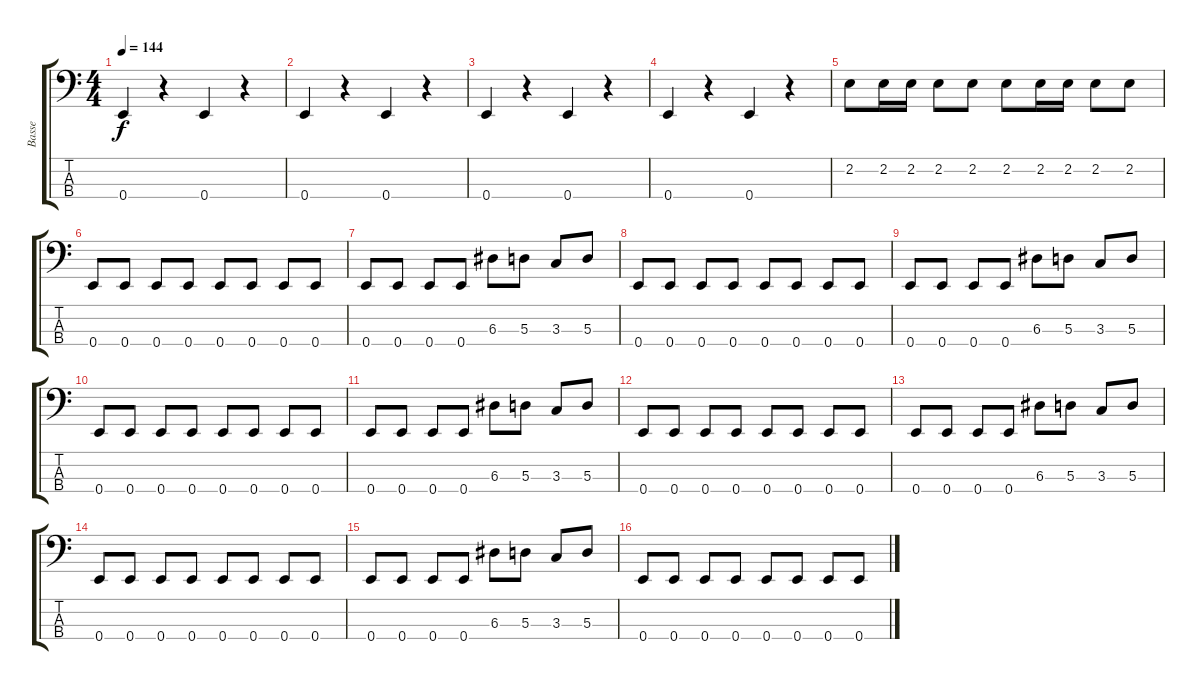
\track ("Basse" "Basse") {instrument electricbassfinger}
\staff {score tabs}
\tuning (G2 D2 A1 E1) {hide}
\ts (4 4)
\tempo 144
\clef f4
\ks c
0.4.4{dy f} r.4 0.4.4 r.4 |
0.4.4 r.4 0.4.4 r.4 |
0.4.4 r.4 0.4.4 r.4 |
0.4.4 r.4 0.4.4 r.4 |
2.2.8 2.2.16 2.2.16 2.2.8 2.2.8 2.2.8 2.2.16 2.2.16 2.2.8 2.2.8 |
0.4.8 0.4.8 0.4.8 0.4.8 0.4.8 0.4.8 0.4.8 0.4.8 |
0.4.8 0.4.8 0.4.8 0.4.8 6.3.8 5.3.8 3.3.8 5.3.8 |
0.4.8 0.4.8 0.4.8 0.4.8 0.4.8 0.4.8 0.4.8 0.4.8 |
0.4.8 0.4.8 0.4.8 0.4.8 6.3.8 5.3.8 3.3.8 5.3.8 |
0.4.8 0.4.8 0.4.8 0.4.8 0.4.8 0.4.8 0.4.8 0.4.8 |
0.4.8 0.4.8 0.4.8 0.4.8 6.3.8 5.3.8 3.3.8 5.3.8 |
0.4.8 0.4.8 0.4.8 0.4.8 0.4.8 0.4.8 0.4.8 0.4.8 |
0.4.8 0.4.8 0.4.8 0.4.8 6.3.8 5.3.8 3.3.8 5.3.8 |
0.4.8 0.4.8 0.4.8 0.4.8 0.4.8 0.4.8 0.4.8 0.4.8 |
0.4.8 0.4.8 0.4.8 0.4.8 6.3.8 5.3.8 3.3.8 5.3.8 |
0.4.8 0.4.8 0.4.8 0.4.8 0.4.8 0.4.8 0.4.8 0.4.8
